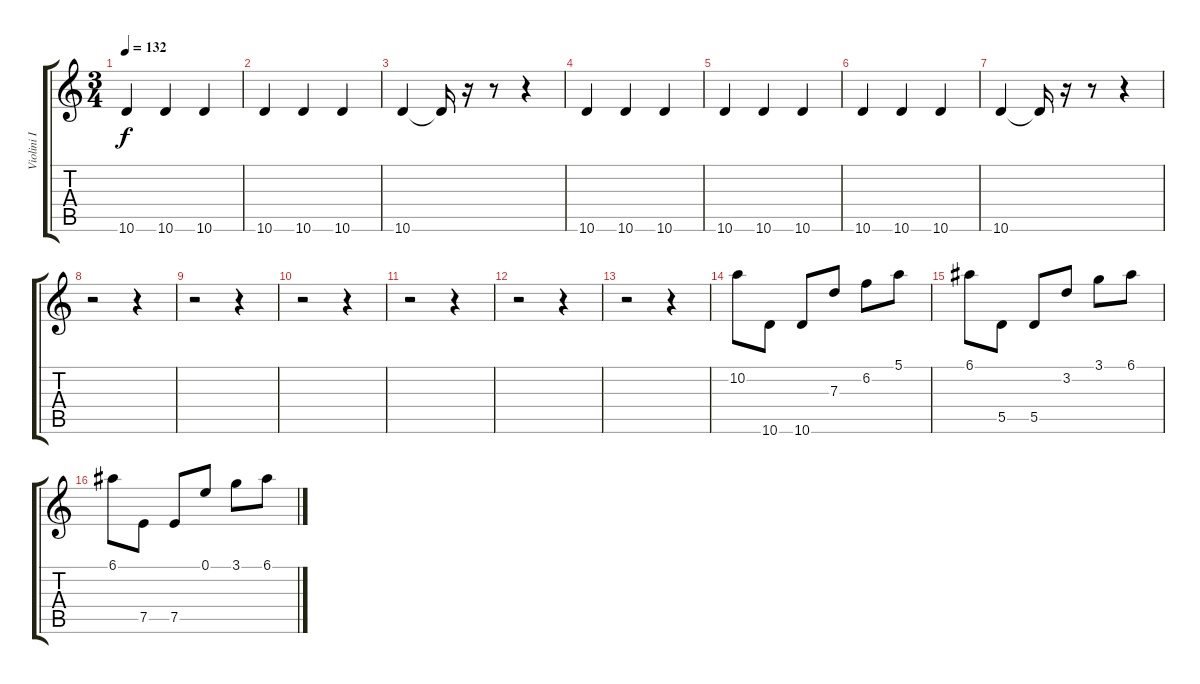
\track ("Violini I" "Violini I") {instrument distortionguitar}
\staff {score tabs}
\tuning (E4 B3 G3 D3 A2 E2) {hide}
\ts (3 4)
\tempo 132
\clef g2
\ks c
10.6.4{dy f} 10.6.4 10.6.4 |
10.6.4 10.6.4 10.6.4 |
10.6.4 10.6{t}.16 r.16 r.8 r.4 |
10.6.4 10.6.4 10.6.4 |
10.6.4 10.6.4 10.6.4 |
10.6.4 10.6.4 10.6.4 |
10.6.4 10.6{t}.16 r.16 r.8 r.4 |
r.2 r.4 |
r.2 r.4 |
r.2 r.4 |
r.2 r.4 |
r.2 r.4 |
r.2 r.4 |
10.2.8 10.6.8 10.6.8 7.3.8 6.2.8 5.1.8 |
6.1.8 5.5.8 5.5.8 3.2.8 3.1.8 6.1.8 |
6.1.8 7.5.8 7.5.8 0.1.8 3.1.8 6.1.8
